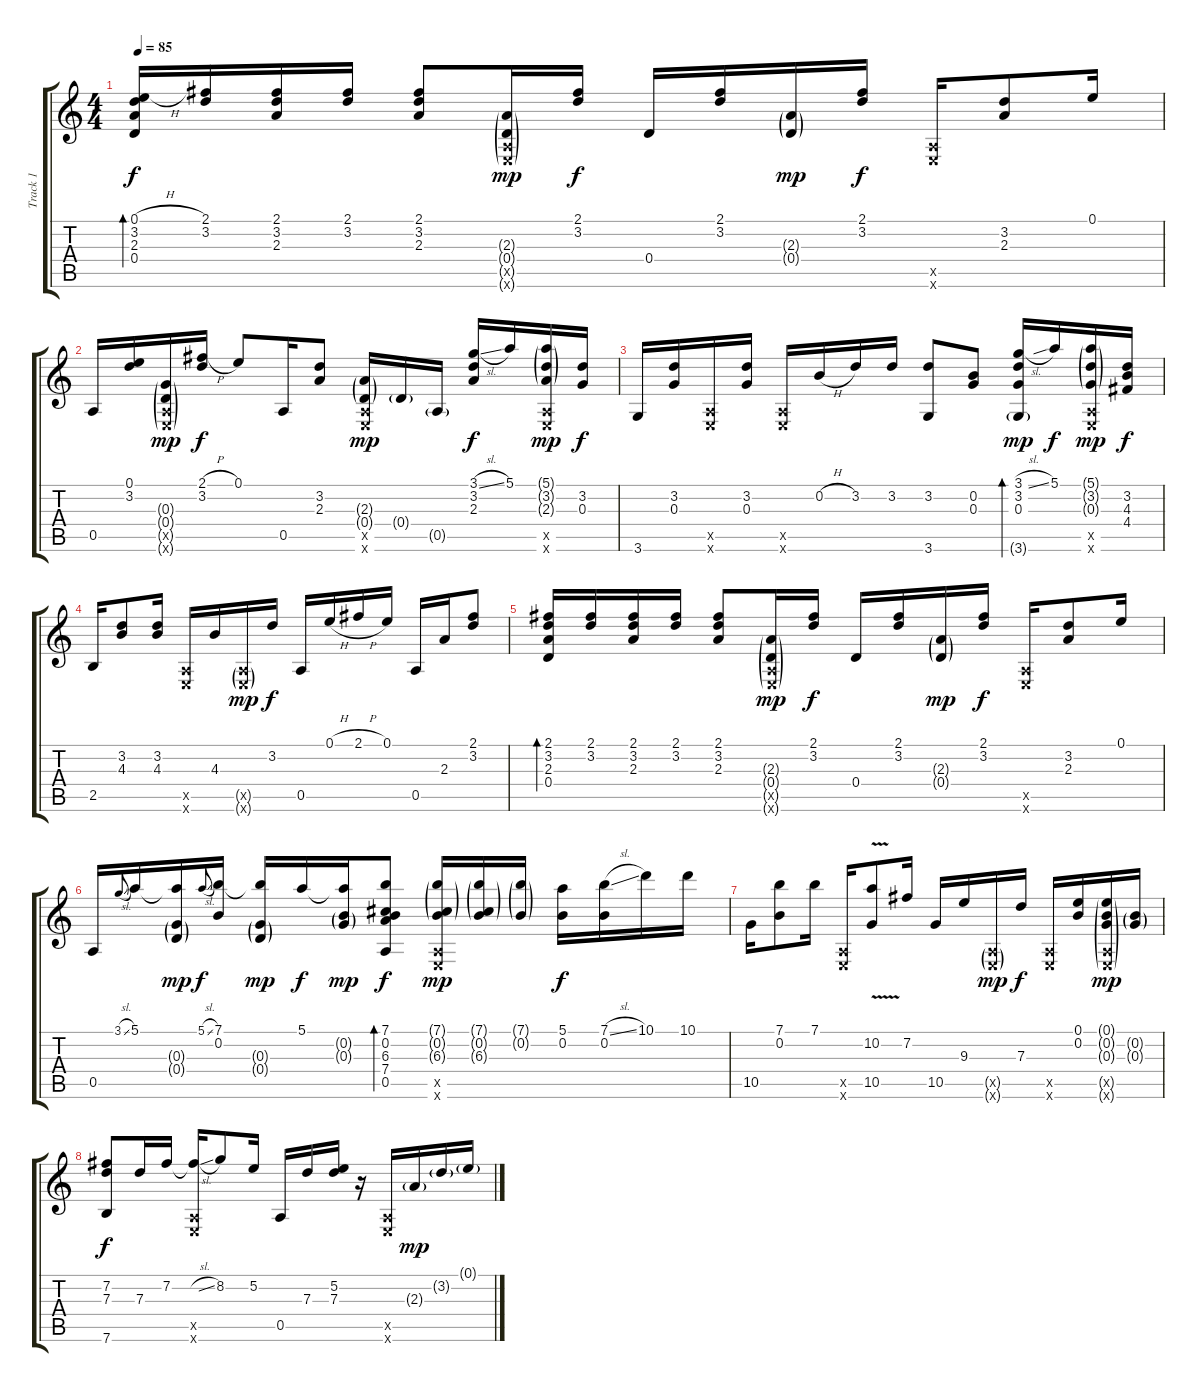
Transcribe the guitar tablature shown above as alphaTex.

\track ("Track 1" "Track 1") {instrument acousticguitarsteel}
\staff {score tabs}
\tuning (E4 B3 G3 D3 A2 E2) {hide}
\ts (4 4)
\tempo 85
\clef g2
\ks c
(0.1{h} 3.2 2.3 0.4).16{bd 60 dy f} (2.1 3.2).16 (2.1 3.2 2.3).16 (2.1 3.2).16 (2.1 3.2 2.3).8 (2.3{g} 0.4{g} 0.5{g x} 0.6{g x}).16{dy mp} (2.1 3.2).16{dy f} 0.4.16 (2.1 3.2).16 (2.3{g} 0.4{g}).16{dy mp} (2.1 3.2).16{dy f} (0.5{x} 0.6{x}).16 (3.2 2.3).8 0.1.16 |
0.5.16 (0.1 3.2).16 (0.3{g} 0.4{g} 0.5{g x} 0.6{g x}).16{dy mp} (2.1{h} 3.2).16{dy f} 0.1.8 0.5.16 (3.2 2.3).8 (2.3{g} 0.4{g} 0.5{x} 0.6{x}).16{dy mp} 0.4{g}.16 0.5{g}.16 (3.1{sl} 3.2 2.3).16{dy f} 5.1.16 (5.1{g} 3.2{g} 2.3{g} 0.5{x} 0.6{x}).16{dy mp} (3.2 0.3).16{dy f} |
3.6.16 (3.2 0.3).16 (0.5{x} 0.6{x}).16 (3.2 0.3).16 (0.5{x} 0.6{x}).16 0.2{h}.16 3.2.16 3.2.16 (3.2 3.6).8 (0.2 0.3).8 (3.1{sl} 3.2 0.3 3.6{g}).16{bd 60 dy mp} 5.1.16{dy f} (5.1{g} 3.2{g} 0.3{g} 0.5{x} 0.6{x}).16{dy mp} (3.2 4.3 4.4).16{dy f} |
2.5.16 (3.2 4.3).8 (3.2 4.3).16 (0.5{x} 0.6{x}).16 4.3.16 (0.5{g x} 0.6{g x}).16{dy mp} 3.2.16{dy f} 0.5.16 0.1{h}.16 2.1{h}.16 0.1.16 0.5.16 2.3.16 (2.1 3.2).8 |
(2.1 3.2 2.3 0.4).16{bd 60} (2.1 3.2).16 (2.1 3.2 2.3).16 (2.1 3.2).16 (2.1 3.2 2.3).8 (2.3{g} 0.4{g} 0.5{g x} 0.6{g x}).16{dy mp} (2.1 3.2).16{dy f} 0.4.16 (2.1 3.2).16 (2.3{g} 0.4{g}).16{dy mp} (2.1 3.2).16{dy f} (0.5{x} 0.6{x}).16 (3.2 2.3).8 0.1.16 |
0.5.16 3.1{sl}.8{gr onbeat} 5.1.16 (5.1{t} 0.3{g} 0.4{g}).16{dy mp} 5.1{sl}.8{gr onbeat dy f} (7.1 0.2).16 (7.1{t} 0.3{g} 0.4{g}).16{dy mp} 5.1.16{dy f} (5.1{t} 0.2{g} 0.3{g}).16{dy mp} (7.1 0.2 6.3 7.4 0.5).8{bd 120 dy f} (7.1{g} 0.2{g} 6.3{g} 0.5{x} 0.6{x}).16{dy mp} (7.1{g} 0.2{g} 6.3{g}).16 (7.1{g} 0.2{g}).16 (5.1 0.2).16{dy f} (7.1{sl} 0.2).16 10.1.16 10.1.16 |
10.5.16 (7.1 0.2).8 7.1.16 (0.5{x} 0.6{x}).16 (10.2{v} 10.5).8 7.2.16 10.5.16 9.3.16 (0.5{g x} 0.6{g x}).16{dy mp} 7.3.16{dy f} (0.5{x} 0.6{x}).16 (0.1 0.2).16 (0.1{g} 0.2{g} 0.3{g} 0.5{g x} 0.6{g x}).16{dy mp} (0.2{g} 0.3{g}).16 |
(7.2 7.3 7.6).8{dy f} 7.3.16 7.2.16 (7.2{sl t} 0.5{x} 0.6{x}).16 8.2.8 5.2.16 0.5.16 7.3.16 (5.2 7.3).16 r.16 (0.5{x} 0.6{x}).16 2.3{g}.16{dy mp} 3.2{g}.16 0.1{g}.16
